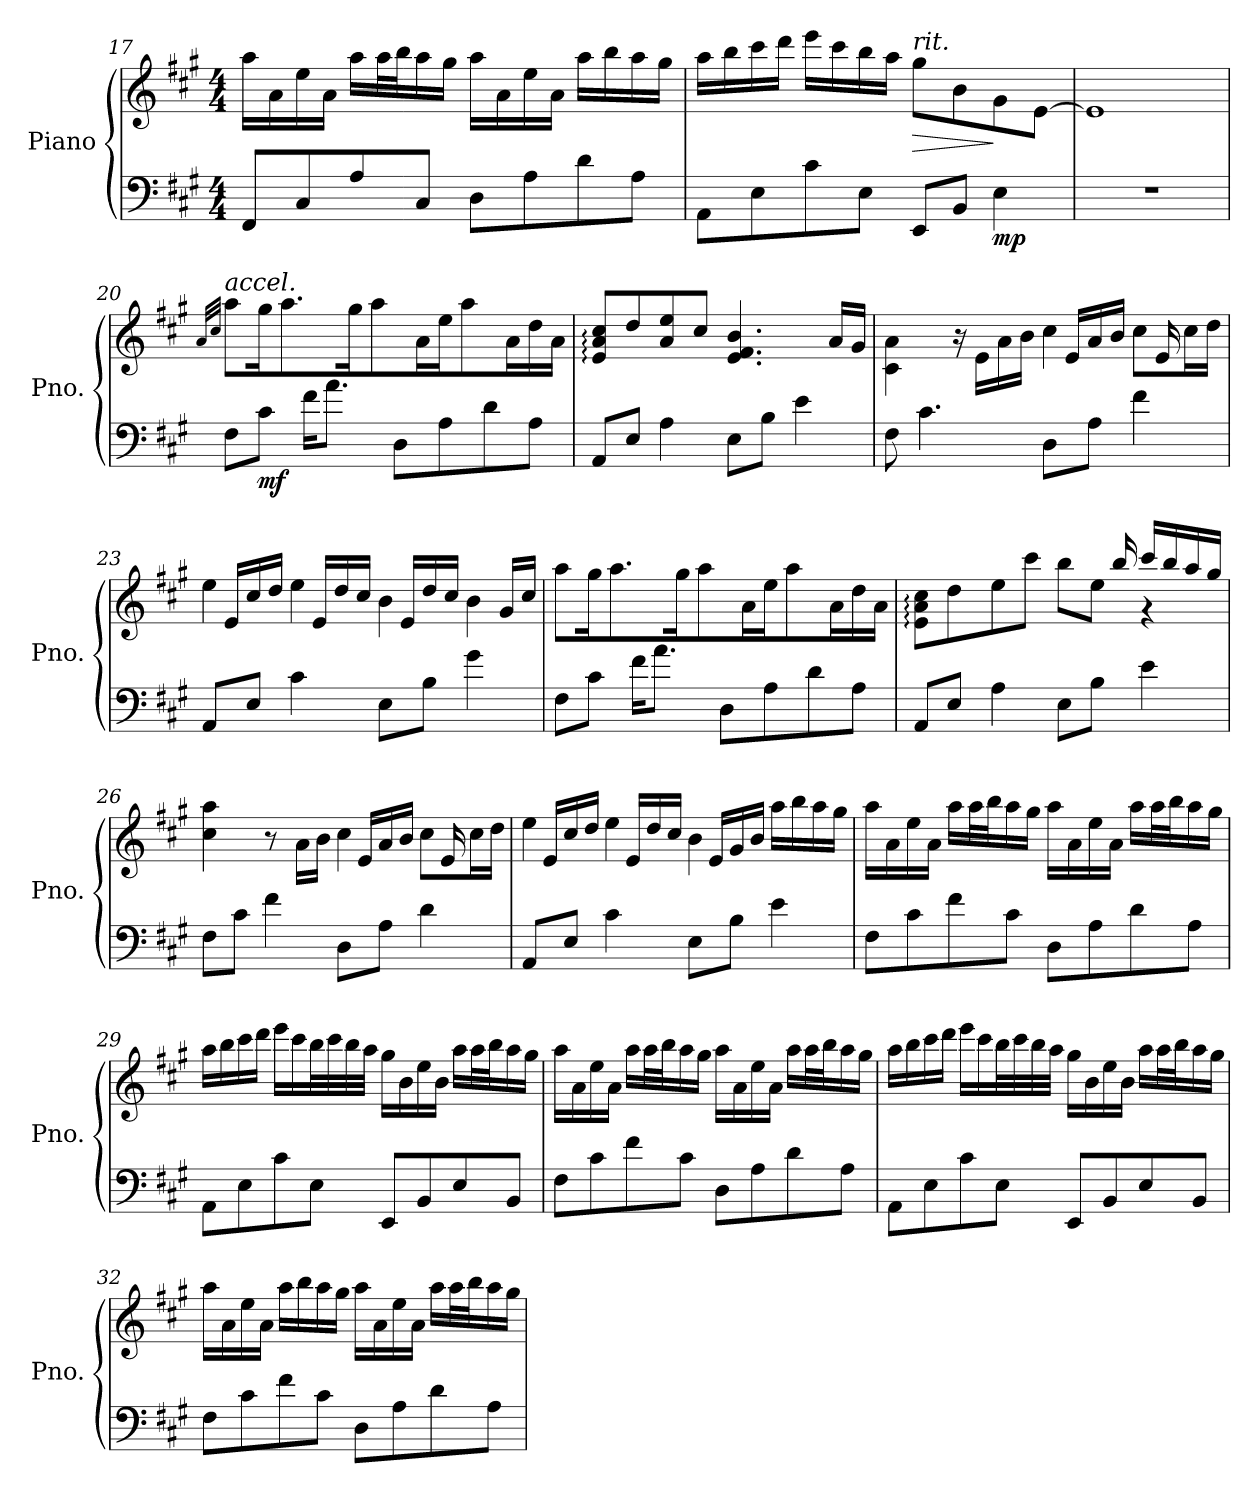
**kern	**kern	**dynam
*part1	*part1	*part1
*staff2	*staff1	*staff1/2
*I"Piano	*	*
*I'Pno.	*	*
*clefF4	*clefG2	*
*k[f#c#g#]	*k[f#c#g#]	*
*M4/4	*M4/4	*
=17	=17	=17
8FF#/L	16aa\LL	.
.	16a\	.
8C#/	16ee\	.
.	16a\JJ	.
8A/	16aa\LL	.
.	32aa\L	.
.	32bb\J	.
8C#/J	16aa\	.
.	16gg#\JJ	.
8D\L	16aa\LL	.
.	16a\	.
8A\	16ee\	.
.	16a\JJ	.
8d\	16aa\LL	.
.	16bb\	.
8A\J	16aa\	.
.	16gg#\JJ	.
!!LO:PB:g=z
=18	=18	=18
8AA\L	16aa\LL	.
.	16bb\	.
8E\	16ccc#\	.
.	16ddd\JJ	.
8c#\	16eee\LL	.
.	16ccc#\	.
8E\J	16bb\	.
.	16aa\JJ	.
*	*MM60	*
!	!LO:TX:a:i:t=rit.	!
!	!	!LO:HP:b
8EE/L	8gg#\L	>
*	*MM55	*
8BB/J	8b\	.
*	*MM45	*
!	!	!LO:DY:n=1:b=2
4E\	8g#\	] mp
.	[8e\J	.
=19	=19	=19
*	*MM65	*
1r	1e]	.
=20	=20	=20
.	32qa/LLL	.
.	32qcc#/JJJ	.
!	!LO:TX:a:i:t=accel.	!
8F#\L	8aa\L	.
!	!	!LO:DY:b=2
8c#\J	16gg#\K	mf
.	8.aa\	.
16f#\KL	.	.
8.a\J	.	.
.	16gg#\K	.
.	8aa\	.
8D\L	.	.
.	16a\L	.
8A\	16ee\J	.
.	8aa\	.
8d\	.	.
.	16a\L	.
8A\J	16dd\	.
.	16a\JJ	.
=21	=21	=21
8AA/L	8e/: 8a/: 8cc#/:L	.
8E/J	8dd/	.
4A\	8a/ 8ee/	.
.	8cc#/J	.
8E\L	4.e/ 4.f#/ 4.b/	.
8B\J	.	.
4e\	.	.
.	16a/LL	.
.	16g#/JJ	.
!!LO:LB:g=z
=22	=22	=22
*	*^	*
8F#\	2ryy	4c#\ 4a\	.
4.c#\	.	.	.
.	.	16r	.
.	.	16e\LL	.
.	.	16a\	.
.	.	16b\JJ	.
8D\L	16ryy	4cc#\	.
.	16e/LL	.	.
8A\J	16a/	.	.
.	16b/JJ	.	.
4f#\	16ryy	8cc#\L	.
.	16e/	.	.
.	8ryy	16cc#\L	.
.	.	16dd\JJ	.
=23	=23	=23	=23
8AA/L	16ryy	4ee\	.
.	16e/LL	.	.
8E/J	16cc#/	.	.
.	16dd/JJ	.	.
4c#\	16ryy	4ee\	.
.	16e/LL	.	.
.	16dd/	.	.
.	16cc#/JJ	.	.
8E\L	16ryy	4b\	.
.	16e/LL	.	.
8B\J	16dd/	.	.
.	16cc#/JJ	.	.
4g#\	8ryy	4b\	.
.	16g#/LL	.	.
.	16cc#/JJ	.	.
*	*v	*v	*
=24	=24	=24
8F#\L	8aa\L	.
8c#\J	16gg#\K	.
.	8.aa\	.
16f#\KL	.	.
8.a\J	.	.
.	16gg#\K	.
.	8aa\	.
8D\L	.	.
.	16a\L	.
8A\	16ee\J	.
.	8aa\	.
8d\	.	.
.	16a\L	.
8A\J	16dd\	.
.	16a\JJ	.
!!LO:LB:g=z
=25	=25	=25
*	*^	*
8AA/L	8.ryy	8e\: 8a\: 8cc#\:L	.
8E/J	.	8dd\	.
.	2ryy	.	.
4A\	.	8ee\	.
.	.	8ccc#\J	.
8E\L	.	8bb\L	.
8B\J	.	8ee\J	.
.	16bb/	.	.
4e\	16ccc#/LL	4r	.
.	16bb/	.	.
.	16aa/	.	.
.	16gg#/JJ	.	.
=26	=26	=26	=26
8F#\L	2ryy	4cc#\ 4aa\	.
8c#\J	.	.	.
4f#\	.	8r	.
.	.	16a\LL	.
.	.	16b\JJ	.
8D\L	16ryy	4cc#\	.
.	16e/LL	.	.
8A\J	16a/	.	.
.	16b/JJ	.	.
4d\	16ryy	8cc#\L	.
.	16e/	.	.
.	8ryy	16cc#\L	.
.	.	16dd\JJ	.
=27	=27	=27	=27
8AA/L	16ryy	4ee\	.
.	16e/LL	.	.
8E/J	16cc#/	.	.
.	16dd/JJ	.	.
4c#\	16ryy	4ee\	.
.	16e/LL	.	.
.	16dd/	.	.
.	16cc#/JJ	.	.
8E\L	16ryy	4b\	.
.	16e/LL	.	.
8B\J	16g#/	.	.
.	16b/JJ	.	.
4e\	4ryy	16aa\LL	.
.	.	16bb\	.
.	.	16aa\	.
.	.	16gg#\JJ	.
*	*v	*v	*
!!LO:LB:g=z
=28	=28	=28
8F#\L	16aa\LL	.
.	16a\	.
8c#\	16ee\	.
.	16a\JJ	.
8f#\	16aa\LL	.
.	32aa\L	.
.	32bb\J	.
8c#\J	16aa\	.
.	16gg#\JJ	.
8D\L	16aa\LL	.
.	16a\	.
8A\	16ee\	.
.	16a\JJ	.
8d\	16aa\LL	.
.	32aa\L	.
.	32bb\J	.
8A\J	16aa\	.
.	16gg#\JJ	.
=29	=29	=29
8AA\L	16aa\LL	.
.	16bb\	.
8E\	16ccc#\	.
.	16ddd\JJ	.
8c#\	16eee\LL	.
.	16ccc#\	.
8E\J	32bb\L	.
.	32ccc#\	.
.	32bb\	.
.	32aa\JJJ	.
8EE/L	16gg#\LL	.
.	16b\	.
8BB/	16ee\	.
.	16b\JJ	.
8E/	16aa\LL	.
.	32aa\L	.
.	32bb\J	.
8BB/J	16aa\	.
.	16gg#\JJ	.
!!LO:LB:g=z
=30	=30	=30
8F#\L	16aa\LL	.
.	16a\	.
8c#\	16ee\	.
.	16a\JJ	.
8f#\	16aa\LL	.
.	32aa\L	.
.	32bb\J	.
8c#\J	16aa\	.
.	16gg#\JJ	.
8D\L	16aa\LL	.
.	16a\	.
8A\	16ee\	.
.	16a\JJ	.
8d\	16aa\LL	.
.	32aa\L	.
.	32bb\J	.
8A\J	16aa\	.
.	16gg#\JJ	.
=31	=31	=31
8AA\L	16aa\LL	.
.	16bb\	.
8E\	16ccc#\	.
.	16ddd\JJ	.
8c#\	16eee\LL	.
.	16ccc#\	.
8E\J	32bb\L	.
.	32ccc#\	.
.	32bb\	.
.	32aa\JJJ	.
8EE/L	16gg#\LL	.
.	16b\	.
8BB/	16ee\	.
.	16b\JJ	.
8E/	16aa\LL	.
.	32aa\L	.
.	32bb\J	.
8BB/J	16aa\	.
.	16gg#\JJ	.
!!LO:PB:g=z
=32	=32	=32
8F#\L	16aa\LL	.
.	16a\	.
8c#\	16ee\	.
.	16a\JJ	.
8f#\	16aa\LL	.
.	16bb\	.
8c#\J	16aa\	.
.	16gg#\JJ	.
8D\L	16aa\LL	.
.	16a\	.
8A\	16ee\	.
.	16a\JJ	.
8d\	16aa\LL	.
.	32aa\L	.
.	32bb\J	.
8A\J	16aa\	.
.	16gg#\JJ	.
=	=	=
*-	*-	*-
